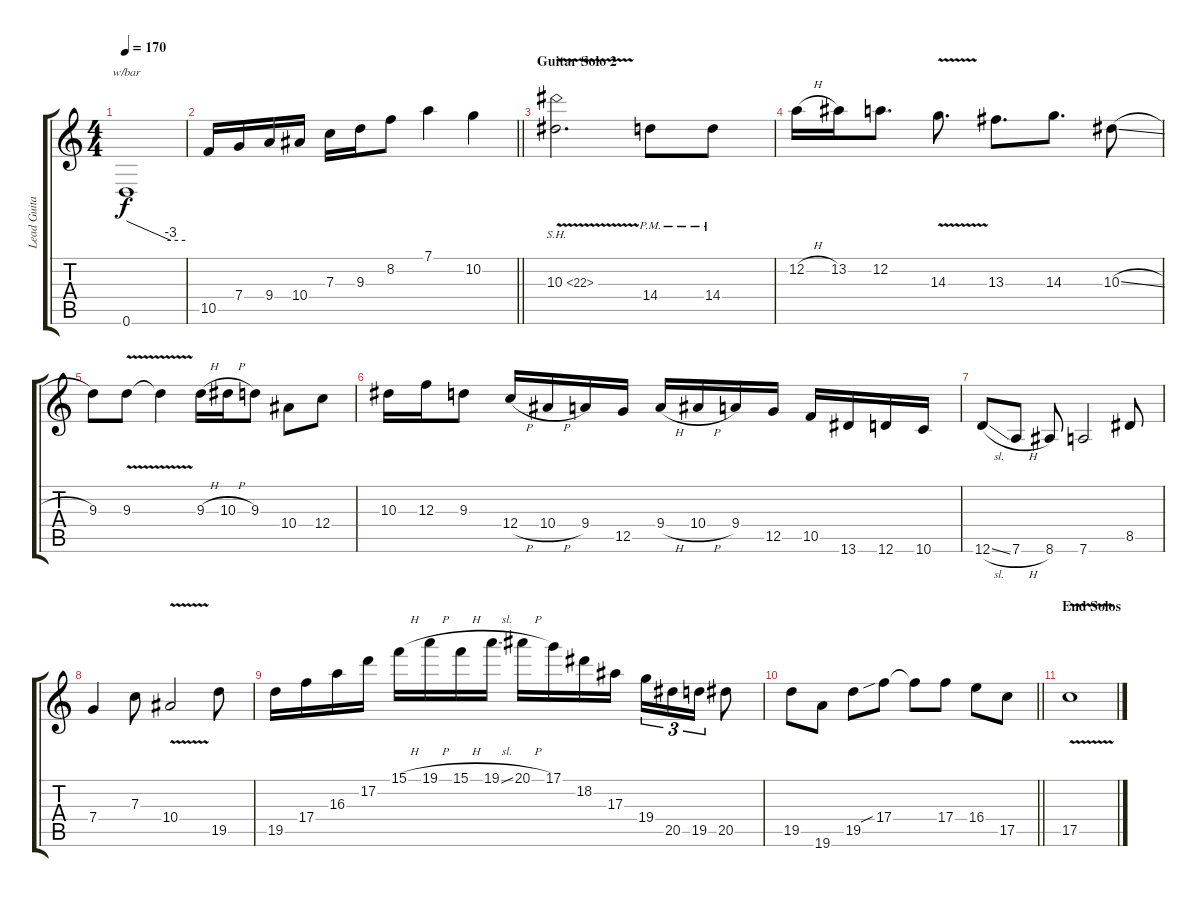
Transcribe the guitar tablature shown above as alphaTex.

\track ("Lead Guitar" "Lead Guita") {instrument distortionguitar}
\staff {score tabs}
\tuning (D4 A3 F3 C3 G2 D2) {hide}
\ts (4 4)
\tempo 170
\clef g2
\ks c
0.6.1{tbe (custom default 0 0 45 -12 60 -12) dy f} |
\barLineRight lightlight
10.5.16{balance 13} 7.4.16 9.4.16 10.4.16 7.3.16 9.3.16 8.2.8 7.1.4 10.2.4 |
\section ("" "Guitar Solo 2")
10.3{sh 12 v}.2{d} 14.4{pm}.8 14.4{pm}.8 |
12.2{h}.16 13.2.16 12.2.8{d} 14.3{v}.8{d} 13.3.8{d} 14.3.8{d} 10.3{sl}.8 |
9.3.8 9.3{v}.8 9.3{t}.4 9.3{h}.16 10.3{h}.16 9.3.8 10.4.8 12.4.8 |
10.3.16 12.3.16 9.3.8 12.4{h}.16 10.4{h}.16 9.4.16 12.5.16 9.4{h}.16 10.4{h}.16 9.4.16 12.5.16 10.5.16 13.6.16 12.6.16 10.6.16 |
12.6{sl}.8 7.6{h}.8 8.6.8 7.6.2 8.5.8 |
7.4.4 7.3.8 10.4{v}.2 19.5.8 |
19.5.16 17.4.16 16.3.16 17.2.16 15.1{h}.16 19.1{h}.16 15.1{h}.16 19.1{sl}.16 20.1{h}.16 17.1.16 18.2.16 17.3.16 19.4.16{tu (3 2)} 20.5.16{tu (3 2)} 19.5.16{tu (3 2)} 20.5.8 |
\barLineRight lightlight
19.5.8 19.6.8 19.5.8 17.4{sib}.8 17.4{t}.8 17.4.8 16.4.8 17.5.8 |
\section ("" "End Solos")
17.5{v}.1
